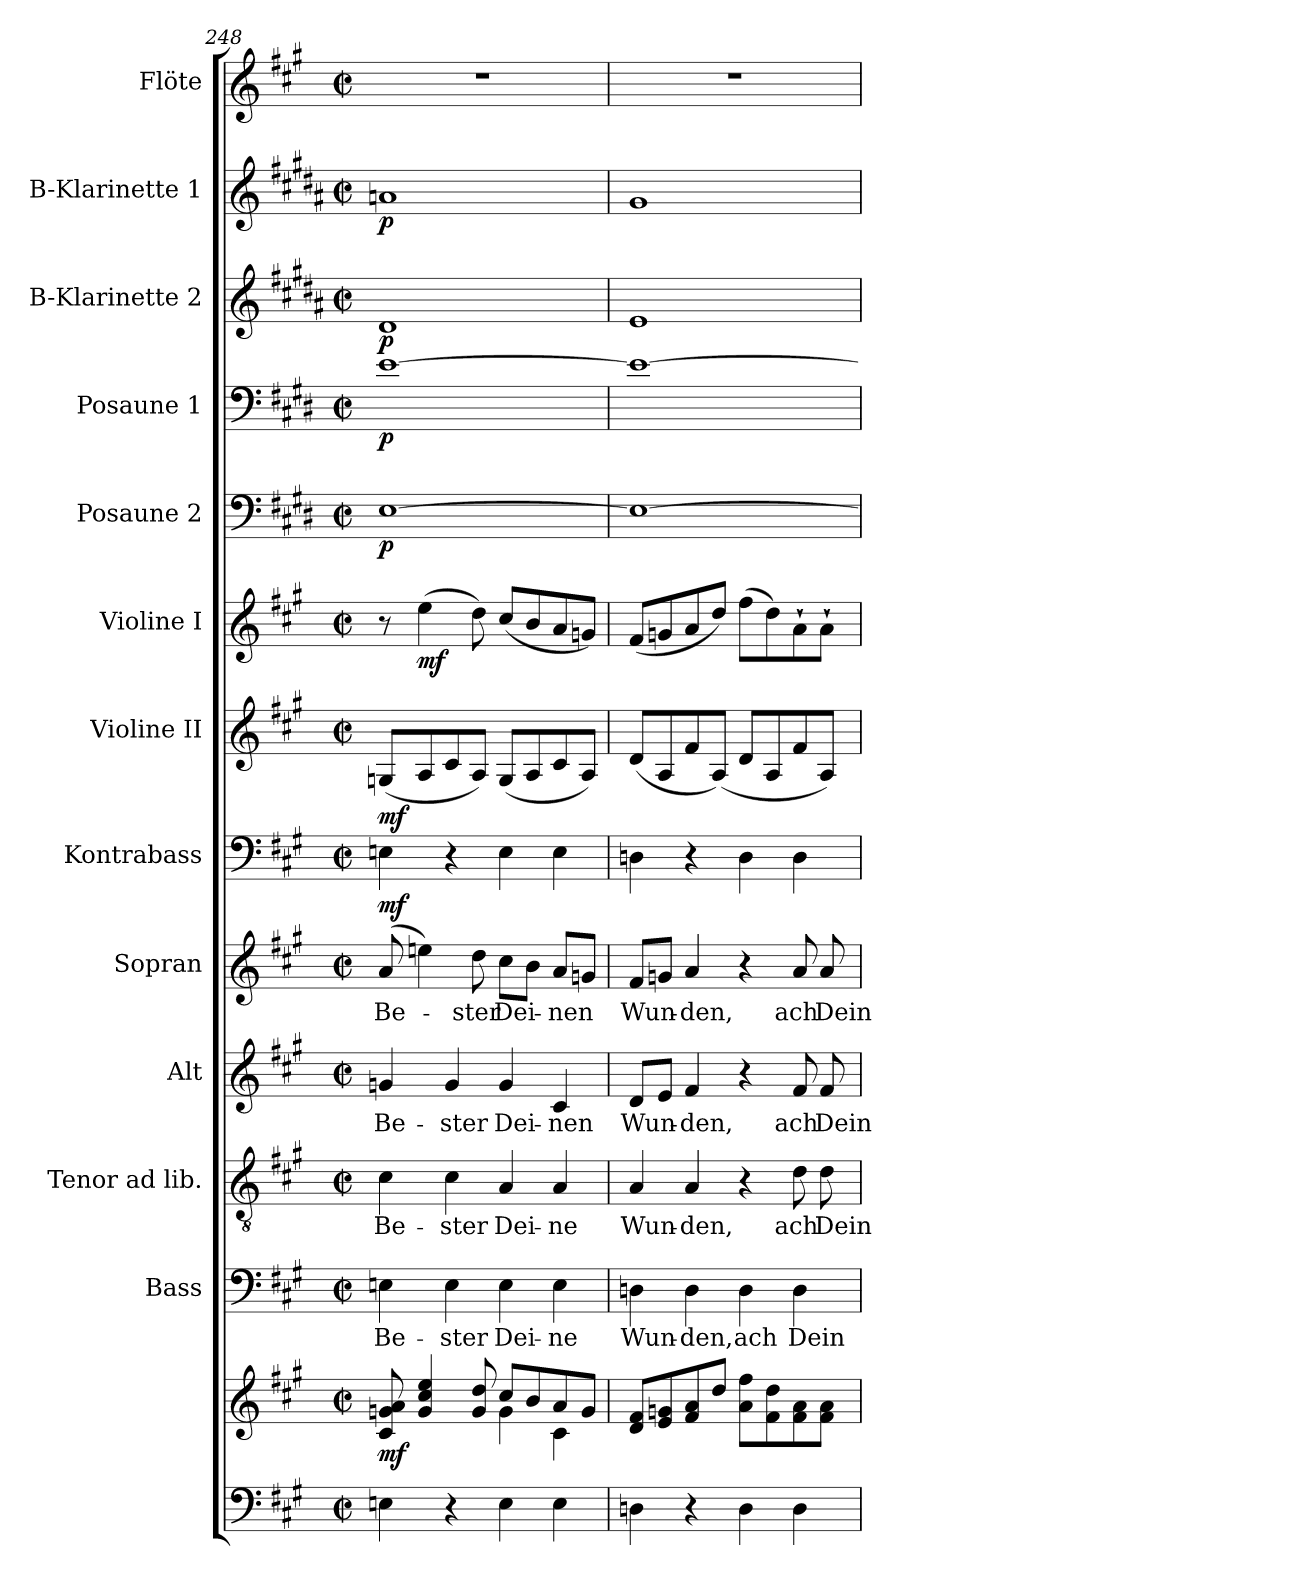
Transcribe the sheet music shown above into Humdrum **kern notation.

**kern	**kern	**dynam	**kern	**text	**kern	**text	**kern	**text	**kern	**text	**kern	**dynam	**kern	**dynam	**kern	**dynam	**kern	**dynam	**kern	**dynam	**kern	**dynam	**kern	**dynam	**kern
*part13	*part13	*part13	*part12	*part12	*part11	*part11	*part10	*part10	*part9	*part9	*part8	*part8	*part7	*part7	*part6	*part6	*part5	*part5	*part4	*part4	*part3	*part3	*part2	*part2	*part1
*staff14	*staff13	*staff13/14	*staff12	*staff12	*staff11	*staff11	*staff10	*staff10	*staff9	*staff9	*staff8	*staff8	*staff7	*staff7	*staff6	*staff6	*staff5	*staff5	*staff4	*staff4	*staff3	*staff3	*staff2	*staff2	*staff1
*	*	*	*I"Bass	*	*I"Tenor ad lib.	*	*I"Alt	*	*I"Sopran	*	*I"Kontrabass	*	*I"Violine II	*	*I"Violine I	*	*I"Posaune 2	*	*I"Posaune 1	*	*I"B-Klarinette 2	*	*I"B-Klarinette 1	*	*I"Flöte
*	*	*	*I'B.	*	*I'T.	*	*I'A.	*	*I'S.	*	*I'Kb.	*	*I'Vl. II	*	*I'Vl. I	*	*I'Pos 2	*	*I'Pos. 1	*	*I'B Kl. 2	*	*I'B Kl. 1	*	*I'Fl.
*clefF4	*clefG2	*	*clefF4	*	*clefGv2	*	*clefG2	*	*clefG2	*	*clefF4	*	*clefG2	*	*clefG2	*	*clefF4	*	*clefF4	*	*clefG2	*	*clefG2	*	*clefG2
*	*	*	*	*	*	*	*	*	*	*	*ITrd7c12	*	*	*	*	*	*ITrd4c7	*	*ITrd4c7	*	*ITrd1c2	*	*ITrd1c2	*	*
*k[f#c#g#]	*k[f#c#g#]	*	*k[f#c#g#]	*	*k[f#c#g#]	*	*k[f#c#g#]	*	*k[f#c#g#]	*	*k[f#c#g#]	*	*k[f#c#g#]	*	*k[f#c#g#]	*	*k[f#c#g#]	*	*k[f#c#g#]	*	*k[f#c#g#]	*	*k[f#c#g#]	*	*k[f#c#g#]
*A:	*A:	*	*A:	*	*A:	*	*A:	*	*A:	*	*A:	*	*A:	*	*A:	*	*A:	*	*A:	*	*A:	*	*A:	*	*A:
*M2/2	*M2/2	*	*M2/2	*	*M2/2	*	*M2/2	*	*M2/2	*	*M2/2	*	*M2/2	*	*M2/2	*	*M2/2	*	*M2/2	*	*M2/2	*	*M2/2	*	*M2/2
*met(c|)	*met(c|)	*	*met(c|)	*	*met(c|)	*	*met(c|)	*	*met(c|)	*	*met(c|)	*	*met(c|)	*	*met(c|)	*	*met(c|)	*	*met(c|)	*	*met(c|)	*	*met(c|)	*	*met(c|)
=248	=248	=248	=248	=248	=248	=248	=248	=248	=248	=248	=248	=248	=248	=248	=248	=248	=248	=248	=248	=248	=248	=248	=248	=248	=248
*	*^	*	*	*	*	*	*	*	*	*	*	*	*	*	*	*	*	*	*	*	*	*	*	*	*
!	!	!	!LO:DY:b	!	!LO:LY:b	!	!LO:LY:b	!	!LO:LY:b	!	!LO:LY:b	!	!LO:DY:b	!	!LO:DY:b	!	!	!	!LO:DY:b	!	!LO:DY:b	!	!LO:DY:b	!	!LO:DY:b	!
4En\	8c#/ 8gn/ 8a/	2ryy	mf	4En\	Be-	4c#\	Be-	4gn/	Be-	(8a/	Be-	4EEn\	mf	(<8Gn/L	mf	8r	.	[1AA	p	[1A	p	1c#	p	1gn	p	1r
!	!	!	!	!	!	!	!	!	!	!	!	!	!	!	!	!	!LO:DY:b	!	!	!	!	!	!	!	!	!
.	4g/ 4cc#/ 4ee/	.	.	.	.	.	.	.	.	4een\)	.	.	.	8A/	.	(>4ee\	mf	.	.	.	.	.	.	.	.	.
!	!	!	!	!	!LO:LY:b	!	!LO:LY:b	!	!LO:LY:b	!	!	!	!	!	!	!	!	!	!	!	!	!	!	!	!	!
4r	.	.	.	4E\	-ster	4c#\	-ster	4g/	-ster	.	.	4r	.	8c#/	.	.	.	.	.	.	.	.	.	.	.	.
!	!	!	!	!	!	!	!	!	!	!	!LO:LY:b	!	!	!	!	!	!	!	!	!	!	!	!	!	!	!
.	8g/ 8dd/	.	.	.	.	.	.	.	.	8dd\	-ster	.	.	8A/J)	.	8dd\)	.	.	.	.	.	.	.	.	.	.
!	!	!	!	!	!LO:LY:b	!	!LO:LY:b	!	!LO:LY:b	!	!LO:LY:b	!	!	!	!	!	!	!	!	!	!	!	!	!	!	!
4E\	8cc#/L	4g\	.	4E\	Dei-	4A/	Dei-	4g/	Dei-	8cc#\L	Dei-	4EE\	.	(<8G/L	.	(<8cc#/L	.	.	.	.	.	.	.	.	.	.
.	8b/	.	.	.	.	.	.	.	.	8b\J	.	.	.	8A/	.	8b/	.	.	.	.	.	.	.	.	.	.
!	!	!	!	!	!LO:LY:b	!	!LO:LY:b	!	!LO:LY:b	!	!LO:LY:b	!	!	!	!	!	!	!	!	!	!	!	!	!	!	!
4E\	8a/	4c#\	.	4E\	-ne	4A/	-ne	4c#/	-nen	8a/L	-nen	4EE\	.	8c#/	.	8a/	.	.	.	.	.	.	.	.	.	.
.	8g/J	.	.	.	.	.	.	.	.	8gn/J	.	.	.	8A/J)	.	8gn/J)	.	.	.	.	.	.	.	.	.	.
*	*v	*v	*	*	*	*	*	*	*	*	*	*	*	*	*	*	*	*	*	*	*	*	*	*	*	*
!!LO:PB:g=z
=249	=249	=249	=249	=249	=249	=249	=249	=249	=249	=249	=249	=249	=249	=249	=249	=249	=249	=249	=249	=249	=249	=249	=249	=249	=249
!	!	!	!	!LO:LY:b	!	!LO:LY:b	!	!LO:LY:b	!	!LO:LY:b	!	!	!	!	!	!	!	!	!	!	!	!	!	!	!
4Dn\	8d/ 8f#/L	.	4Dn\	Wun-	4A/	Wun-	8d/L	Wun-	8f#/L	Wun-	4DDn\	.	(<8d/L	.	(<8f#/L	.	1AA_	.	1A_	.	1d	.	1f#	.	1r
.	8e/ 8gn/	.	.	.	.	.	8e/J	.	8gn/J	.	.	.	8A/	.	8gn/	.	.	.	.	.	.	.	.	.	.
!	!	!	!	!LO:LY:b	!	!LO:LY:b	!	!LO:LY:b	!	!LO:LY:b	!	!	!	!	!	!	!	!	!	!	!	!	!	!	!
4r	8f#/ 8a/	.	4D\	-den,	4A/	-den,	4f#/	-den,	4a/	-den,	4r	.	8f#/	.	8a/	.	.	.	.	.	.	.	.	.	.
.	8dd/J	.	.	.	.	.	.	.	.	.	.	.	(<8A/J)	.	8dd/J)	.	.	.	.	.	.	.	.	.	.
!	!	!	!	!LO:LY:b	!	!	!	!	!	!	!	!	!	!	!	!	!	!	!	!	!	!	!	!	!
4D\	8a\ 8ff#\L	.	4D\	ach	4r	.	4r	.	4r	.	4DD\	.	8d/L	.	(>8ff#\L	.	.	.	.	.	.	.	.	.	.
.	8f#\ 8dd\	.	.	.	.	.	.	.	.	.	.	.	8A/	.	8dd\)	.	.	.	.	.	.	.	.	.	.
!	!	!	!	!LO:LY:b	!	!LO:LY:b	!	!LO:LY:b	!	!LO:LY:b	!	!	!	!	!	!	!	!	!	!	!	!	!	!	!
4D\	8f#\ 8a\	.	4D\	Dein	8d\	ach	8f#/	ach	8a/	ach	4DD\	.	8f#/	.	8a`>\	.	.	.	.	.	.	.	.	.	.
!	!	!	!	!	!	!LO:LY:b	!	!LO:LY:b	!	!LO:LY:b	!	!	!	!	!	!	!	!	!	!	!	!	!	!	!
.	8f#\ 8a\J	.	.	.	8d\	Dein	8f#/	Dein	8a/	Dein	.	.	8A/J)	.	8a`>\J	.	.	.	.	.	.	.	.	.	.
=	=	=	=	=	=	=	=	=	=	=	=	=	=	=	=	=	=	=	=	=	=	=	=	=	=
*-	*-	*-	*-	*-	*-	*-	*-	*-	*-	*-	*-	*-	*-	*-	*-	*-	*-	*-	*-	*-	*-	*-	*-	*-	*-
